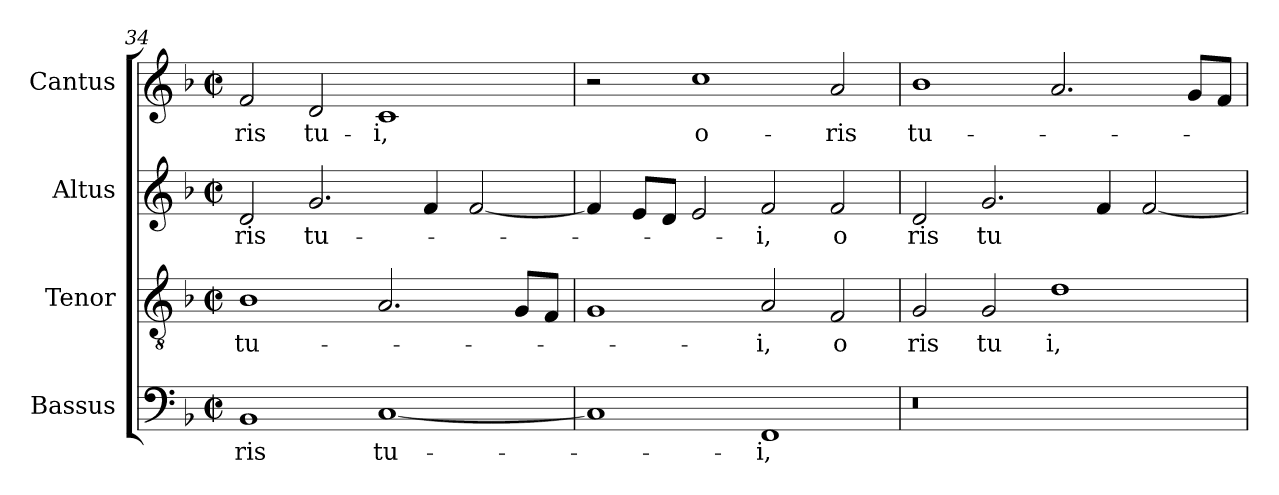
**kern	**text	**kern	**text	**kern	**text	**kern	**text
*part4	*part4	*part3	*part3	*part2	*part2	*part1	*part1
*staff4	*staff4	*staff3	*staff3	*staff2	*staff2	*staff1	*staff1
*I"Bassus	*	*I"Tenor	*	*I"Altus	*	*I"Cantus	*
*clefF4	*	*clefGv2	*	*clefG2	*	*clefG2	*
*k[b-]	*	*k[b-]	*	*k[b-]	*	*k[b-]	*
*F:	*	*F:	*	*F:	*	*F:	*
*M2/2	*	*M2/2	*	*M2/2	*	*M2/2	*
*met(c|)	*	*met(c|)	*	*met(c|)	*	*met(c|)	*
=34	=34	=34	=34	=34	=34	=34	=34
!	!LO:LY:b:cj	!	!LO:LY:b:cj	!	!LO:LY:b:cj	!	!LO:LY:b:cj
1BB-	-ris	1B-	tu-	2d/	-ris	2f/	-ris
!	!	!	!	!	!LO:LY:b:cj	!	!LO:LY:b:cj
.	.	.	.	2.g/	tu-	2d/	tu-
!	!LO:LY:b:cj	!	!	!	!	!	!LO:LY:b:cj
[>1C	tu-	2.A/	.	.	.	1c	-i,
.	.	.	.	4f/	.	.	.
.	.	.	.	[>2f/	.	.	.
.	.	8G/L	.	.	.	.	.
.	.	8F/J	.	.	.	.	.
!!LO:LB:g=z
=35	=35	=35	=35	=35	=35	=35	=35
1C]	.	1G	.	4f/]	.	2r	.
.	.	.	.	8e/L	.	.	.
.	.	.	.	8d/J	.	.	.
!	!	!	!	!	!	!	!LO:LY:b:cj
.	.	.	.	2e/	.	1cc	o-
!	!LO:LY:b:cj	!	!LO:LY:b:cj	!	!LO:LY:b:cj	!	!
1FF	-i,	2A/	-i,	2f/	-i,	.	.
!	!	!	!LO:LY:b:cj	!	!LO:LY:b:cj	!	!LO:LY:b:cj
.	.	2F/	o	2f/	o	2a/	-ris
=36	=36	=36	=36	=36	=36	=36	=36
!	!	!	!LO:LY:b:cj	!	!LO:LY:b:cj	!	!LO:LY:b:cj
0r	.	2G/	ris	2d/	ris	1b-	tu-
!	!	!	!LO:LY:b:cj	!	!LO:LY:b:cj	!	!
.	.	2G/	tu	2.g/	tu	.	.
!	!	!	!LO:LY:b:cj	!	!	!	!
.	.	1d	i,	.	.	2.a/	.
.	.	.	.	4f/	.	.	.
.	.	.	.	[<2f/	.	.	.
.	.	.	.	.	.	8g/L	.
.	.	.	.	.	.	8f/J	.
=	=	=	=	=	=	=	=
*-	*-	*-	*-	*-	*-	*-	*-
